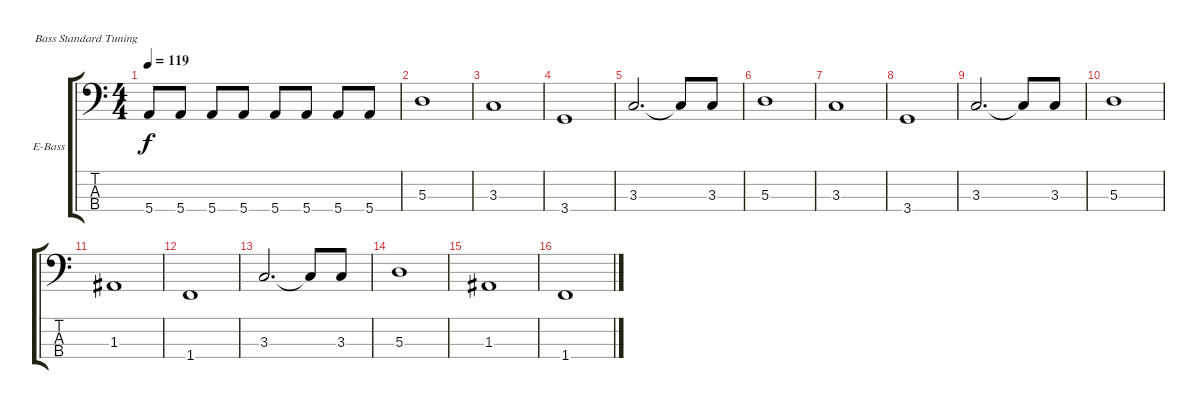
\defaultSystemsLayout 4
\bracketExtendMode groupsimilarinstruments
\firstSystemTrackNameOrientation horizontal
\otherSystemsTrackNameOrientation horizontal
\track ("Electric Bass" "E-Bass") {instrument electricbassfinger}
\staff {score tabs}
\tuning (G2 D2 A1 E1)
\ts (4 4)
\tempo 119
\clef f4
\ks c
5.4.8{dy f} 5.4.8 5.4.8 5.4.8 5.4.8 5.4.8 5.4.8 5.4.8 |
5.3.1 |
3.3.1 |
3.4.1 |
3.3.2{d} 3.3{t}.8 3.3.8 |
5.3.1 |
3.3.1 |
3.4.1 |
3.3.2{d} 3.3{t}.8 3.3.8 |
5.3.1 |
1.3.1 |
1.4.1 |
3.3.2{d} 3.3{t}.8 3.3.8 |
5.3.1 |
1.3.1 |
1.4.1
